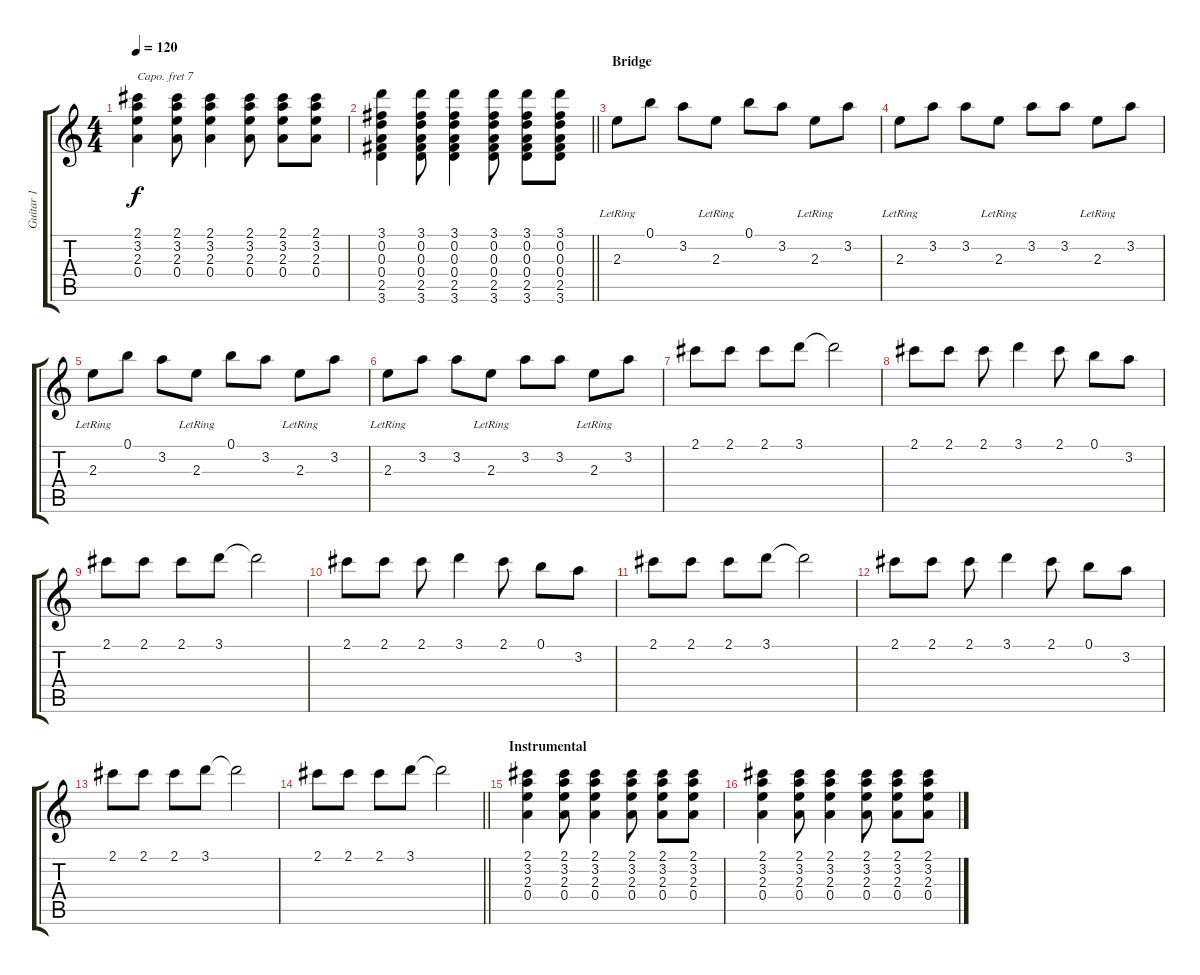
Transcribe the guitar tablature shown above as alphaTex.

\track ("Guitar 1" "Guitar 1") {instrument electricguitarclean}
\staff {score tabs}
\capo 7
\tuning (E4 B3 G3 D3 A2 E2) {hide}
\ts (4 4)
\tempo 120
\clef g2
\ks c
(2.1 3.2 2.3 0.4).4{dy f} (2.1 3.2 2.3 0.4).8 (2.1 3.2 2.3 0.4).4 (2.1 3.2 2.3 0.4).8 (2.1 3.2 2.3 0.4).8 (2.1 3.2 2.3 0.4).8 |
\barLineRight lightlight
(3.1 0.2 0.3 0.4 2.5 3.6).4 (3.1 0.2 0.3 0.4 2.5 3.6).8 (3.1 0.2 0.3 0.4 2.5 3.6).4 (3.1 0.2 0.3 0.4 2.5 3.6).8 (3.1 0.2 0.3 0.4 2.5 3.6).8 (3.1 0.2 0.3 0.4 2.5 3.6).8 |
\section ("" "Bridge")
2.3{lr}.8 0.1.8 3.2.8 2.3{lr}.8 0.1.8 3.2.8 2.3{lr}.8 3.2.8 |
2.3{lr}.8 3.2.8 3.2.8 2.3{lr}.8 3.2.8 3.2.8 2.3{lr}.8 3.2.8 |
2.3{lr}.8 0.1.8 3.2.8 2.3{lr}.8 0.1.8 3.2.8 2.3{lr}.8 3.2.8 |
2.3{lr}.8 3.2.8 3.2.8 2.3{lr}.8 3.2.8 3.2.8 2.3{lr}.8 3.2.8 |
2.1.8 2.1.8 2.1.8 3.1.8 3.1{t}.2 |
2.1.8 2.1.8 2.1.8 3.1.4 2.1.8 0.1.8 3.2.8 |
2.1.8 2.1.8 2.1.8 3.1.8 3.1{t}.2 |
2.1.8 2.1.8 2.1.8 3.1.4 2.1.8 0.1.8 3.2.8 |
2.1.8 2.1.8 2.1.8 3.1.8 3.1{t}.2 |
2.1.8 2.1.8 2.1.8 3.1.4 2.1.8 0.1.8 3.2.8 |
2.1.8 2.1.8 2.1.8 3.1.8 3.1{t}.2 |
\barLineRight lightlight
2.1.8 2.1.8 2.1.8 3.1.8 3.1{t}.2 |
\section ("" "Instrumental")
(2.1 3.2 2.3 0.4).4 (2.1 3.2 2.3 0.4).8 (2.1 3.2 2.3 0.4).4 (2.1 3.2 2.3 0.4).8 (2.1 3.2 2.3 0.4).8 (2.1 3.2 2.3 0.4).8 |
(2.1 3.2 2.3 0.4).4 (2.1 3.2 2.3 0.4).8 (2.1 3.2 2.3 0.4).4 (2.1 3.2 2.3 0.4).8 (2.1 3.2 2.3 0.4).8 (2.1 3.2 2.3 0.4).8
